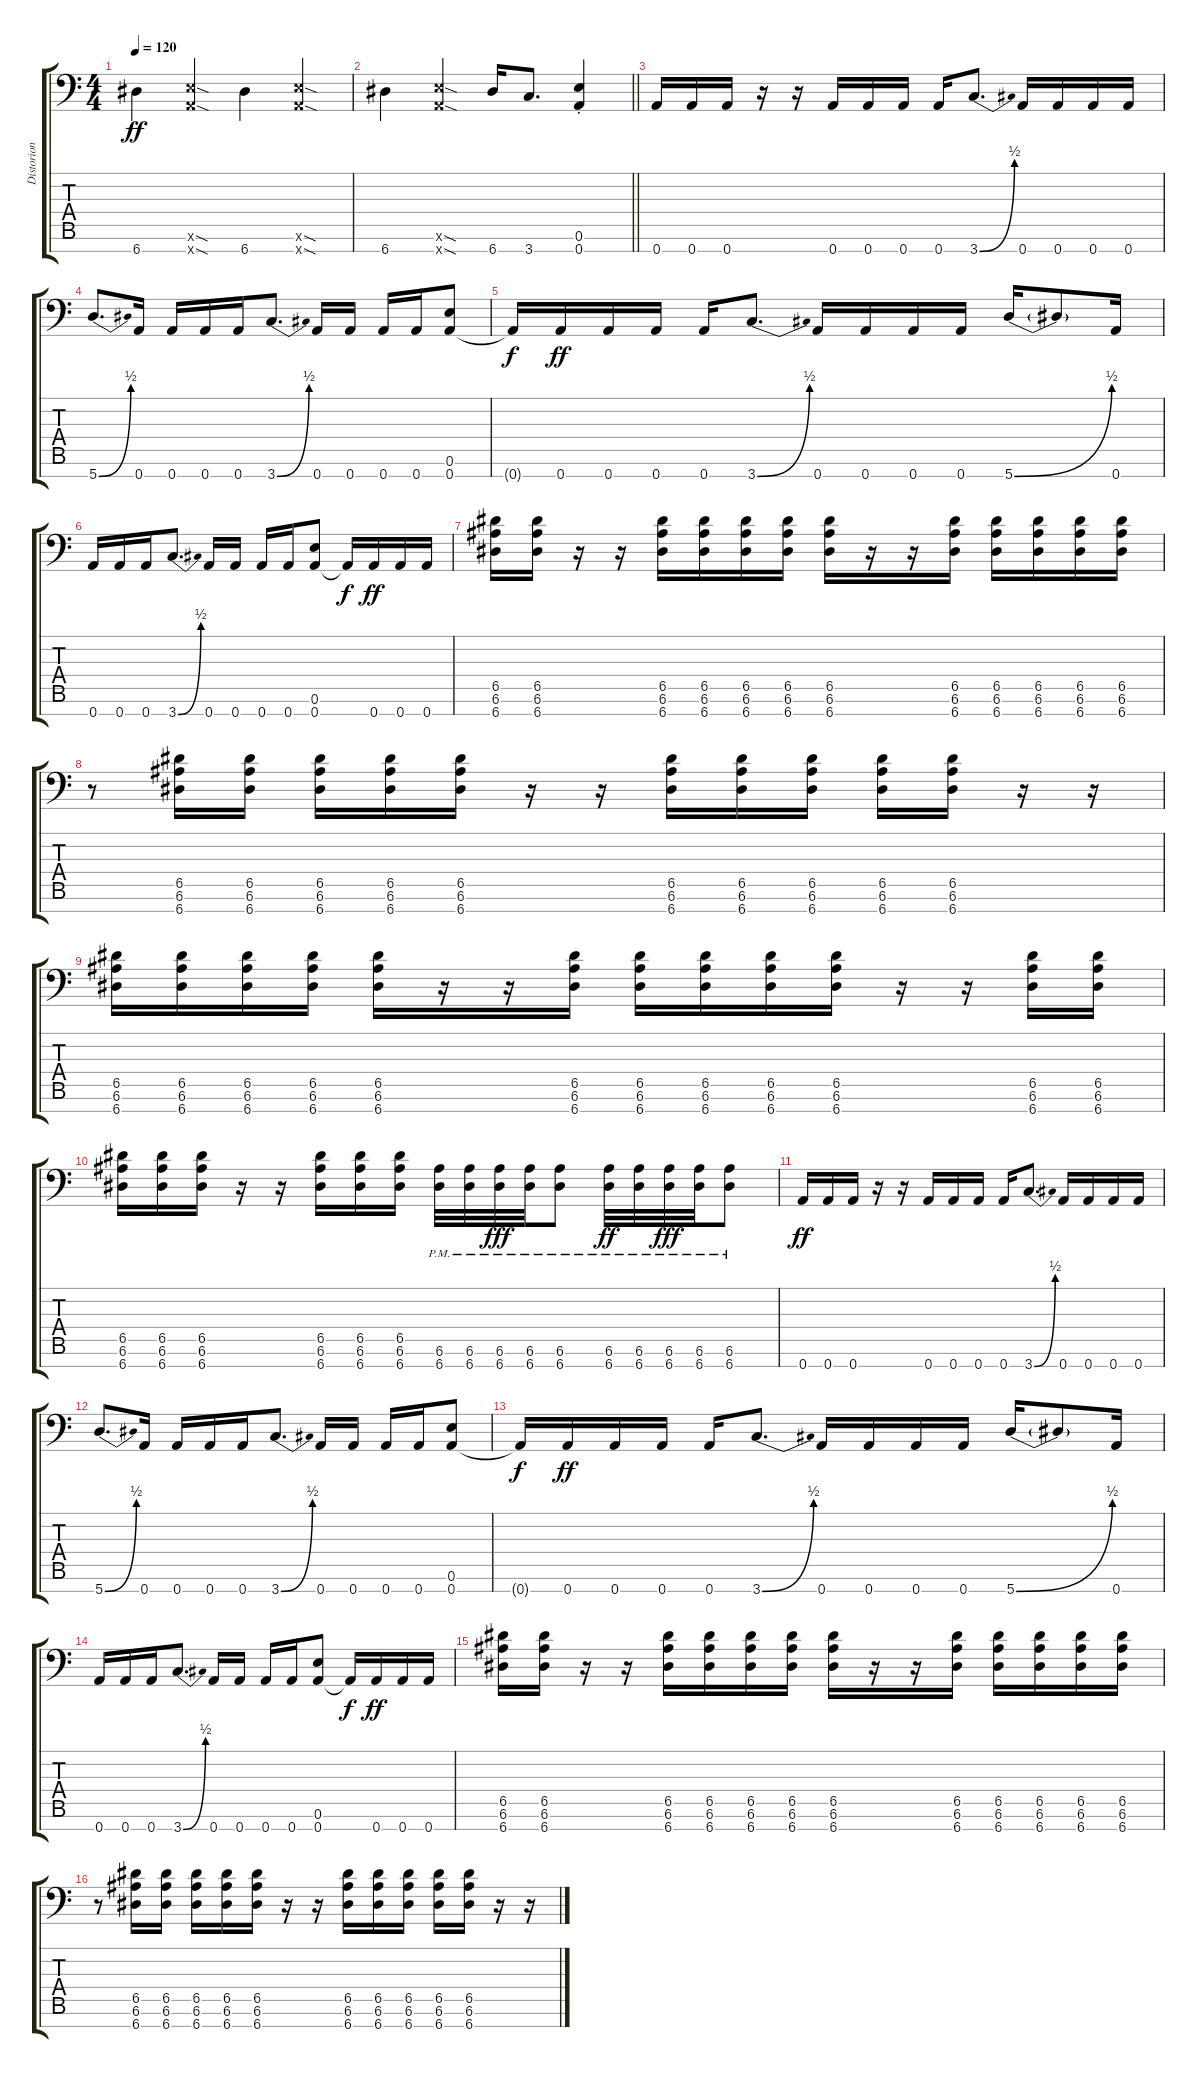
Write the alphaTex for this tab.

\track ("Distorion II" "Distorion ") {instrument distortionguitar}
\staff {score tabs}
\tuning (E4 B3 G3 D3 A2 E2 A1) {hide}
\ts (4 4)
\tempo 120
\clef f4
\ks c
6.7.4{dy ff} (0.6{sod x} 0.7{sod x}).4 6.7.4 (0.6{sod x} 0.7{sod x}).4 |
\barLineRight lightlight
6.7.4 (0.6{sod x} 0.7{sod x}).4 6.7.16 3.7.8{d} (0.6{st} 0.7{st}).4 |
0.7.16 0.7.16 0.7.16 r.16 r.16 0.7.16 0.7.16 0.7.16 0.7.16 3.7{be (bend 0 0 60 2)}.8{d} 0.7.16 0.7.16 0.7.16 0.7.16 |
5.7{be (bend 0 0 60 2)}.8{d} 0.7.16 0.7.16 0.7.16 0.7.16 3.7{be (bend 0 0 60 2)}.8{d} 0.7.16 0.7.16 0.7.16 0.7.16 (0.6 0.7).8 |
0.7{t}.16{dy f} 0.7.16{dy ff} 0.7.16 0.7.16 0.7.16 3.7{be (bend 0 0 60 2)}.8{d} 0.7.16 0.7.16 0.7.16 0.7.16 5.7{be (bend 0 0 60 2)}.16 5.7{t}.8 0.7.16 |
0.7.16 0.7.16 0.7.16 3.7{be (bend 0 0 60 2)}.8{d} 0.7.16 0.7.16 0.7.16 0.7.16 (0.6 0.7).8 0.7{t}.16{dy f} 0.7.16{dy ff} 0.7.16 0.7.16 |
(6.5 6.6 6.7).16 (6.5 6.6 6.7).16 r.16 r.16 (6.5 6.6 6.7).16 (6.5 6.6 6.7).16 (6.5 6.6 6.7).16 (6.5 6.6 6.7).16 (6.5 6.6 6.7).16 r.16 r.16 (6.5 6.6 6.7).16 (6.5 6.6 6.7).16 (6.5 6.6 6.7).16 (6.5 6.6 6.7).16 (6.5 6.6 6.7).16 |
r.8 (6.5 6.6 6.7).16 (6.5 6.6 6.7).16 (6.5 6.6 6.7).16 (6.5 6.6 6.7).16 (6.5 6.6 6.7).16 r.16 r.16 (6.5 6.6 6.7).16 (6.5 6.6 6.7).16 (6.5 6.6 6.7).16 (6.5 6.6 6.7).16 (6.5 6.6 6.7).16 r.16 r.16 |
(6.5 6.6 6.7).16 (6.5 6.6 6.7).16 (6.5 6.6 6.7).16 (6.5 6.6 6.7).16 (6.5 6.6 6.7).16 r.16 r.16 (6.5 6.6 6.7).16 (6.5 6.6 6.7).16 (6.5 6.6 6.7).16 (6.5 6.6 6.7).16 (6.5 6.6 6.7).16 r.16 r.16 (6.5 6.6 6.7).16 (6.5 6.6 6.7).16 |
(6.5 6.6 6.7).16 (6.5 6.6 6.7).16 (6.5 6.6 6.7).16 r.16 r.16 (6.5 6.6 6.7).16 (6.5 6.6 6.7).16 (6.5 6.6 6.7).16 (6.6{pm} 6.7{pm}).32 (6.6{pm} 6.7{pm}).32 (6.6{pm} 6.7{pm}).32{dy fff} (6.6{pm} 6.7{pm}).32 (6.6{pm} 6.7{pm}).8 (6.6{pm} 6.7{pm}).32{dy ff} (6.6{pm} 6.7{pm}).32 (6.6{pm} 6.7{pm}).32{dy fff} (6.6{pm} 6.7{pm}).32 (6.6{pm} 6.7{pm}).8 |
0.7.16{dy ff} 0.7.16 0.7.16 r.16 r.16 0.7.16 0.7.16 0.7.16 0.7.16 3.7{be (bend 0 0 60 2)}.8{d} 0.7.16 0.7.16 0.7.16 0.7.16 |
5.7{be (bend 0 0 60 2)}.8{d} 0.7.16 0.7.16 0.7.16 0.7.16 3.7{be (bend 0 0 60 2)}.8{d} 0.7.16 0.7.16 0.7.16 0.7.16 (0.6 0.7).8 |
0.7{t}.16{dy f} 0.7.16{dy ff} 0.7.16 0.7.16 0.7.16 3.7{be (bend 0 0 60 2)}.8{d} 0.7.16 0.7.16 0.7.16 0.7.16 5.7{be (bend 0 0 60 2)}.16 5.7{t}.8 0.7.16 |
0.7.16 0.7.16 0.7.16 3.7{be (bend 0 0 60 2)}.8{d} 0.7.16 0.7.16 0.7.16 0.7.16 (0.6 0.7).8 0.7{t}.16{dy f} 0.7.16{dy ff} 0.7.16 0.7.16 |
(6.5 6.6 6.7).16 (6.5 6.6 6.7).16 r.16 r.16 (6.5 6.6 6.7).16 (6.5 6.6 6.7).16 (6.5 6.6 6.7).16 (6.5 6.6 6.7).16 (6.5 6.6 6.7).16 r.16 r.16 (6.5 6.6 6.7).16 (6.5 6.6 6.7).16 (6.5 6.6 6.7).16 (6.5 6.6 6.7).16 (6.5 6.6 6.7).16 |
r.8 (6.5 6.6 6.7).16 (6.5 6.6 6.7).16 (6.5 6.6 6.7).16 (6.5 6.6 6.7).16 (6.5 6.6 6.7).16 r.16 r.16 (6.5 6.6 6.7).16 (6.5 6.6 6.7).16 (6.5 6.6 6.7).16 (6.5 6.6 6.7).16 (6.5 6.6 6.7).16 r.16 r.16
